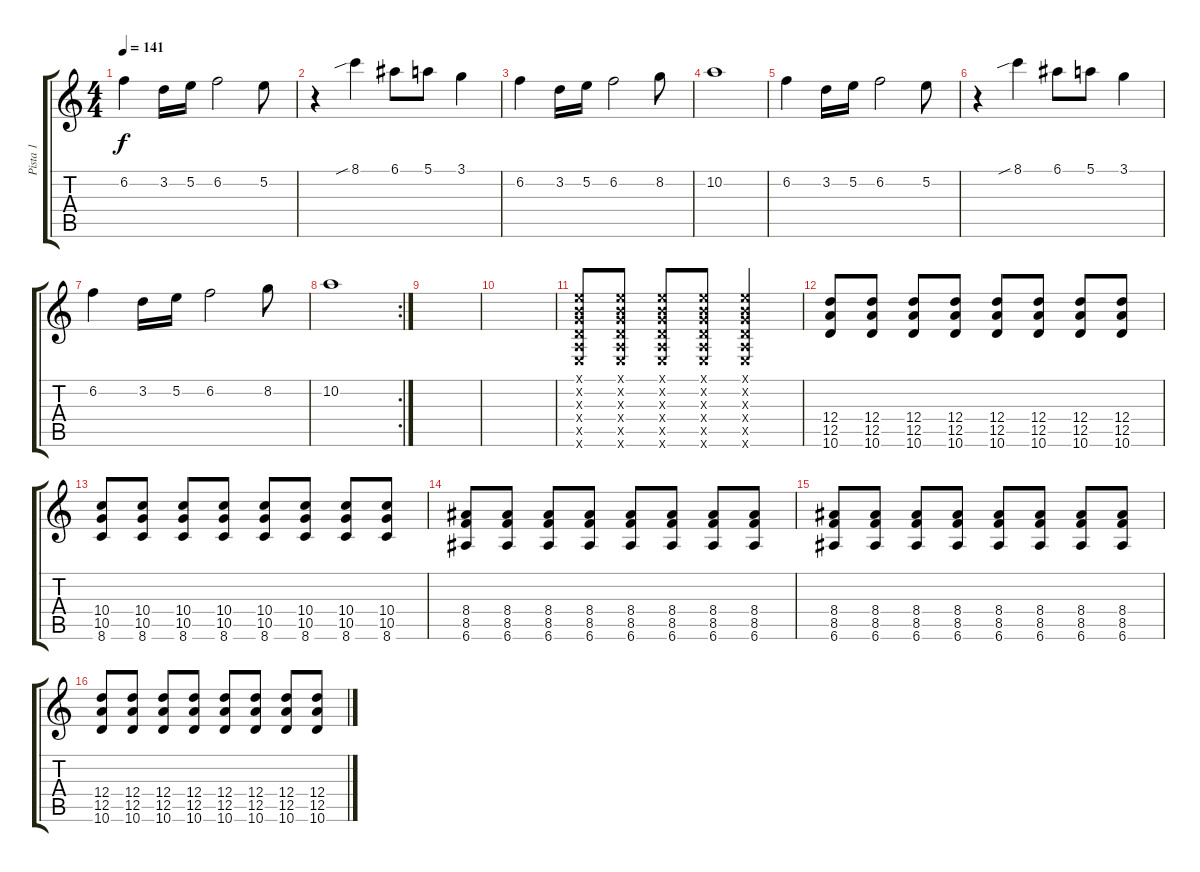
\track ("Pista 1" "Pista 1") {instrument electricguitarclean}
\staff {score tabs}
\tuning (E4 B3 G3 D3 A2 E2) {hide}
\ts (4 4)
\tempo 141
\clef g2
\ks c
6.2.4{dy f} 3.2.16 5.2.16 6.2.2 5.2.8 |
r.4 8.1{sib}.4 6.1.8 5.1.8 3.1.4 |
6.2.4 3.2.16 5.2.16 6.2.2 8.2.8 |
10.2.1 |
6.2.4 3.2.16 5.2.16 6.2.2 5.2.8 |
r.4 8.1{sib}.4 6.1.8 5.1.8 3.1.4 |
6.2.4 3.2.16 5.2.16 6.2.2 8.2.8 |
\rc 2
10.2.1 |
|
|
(0.1{x} 0.2{x} 0.3{x} 0.4{x} 0.5{x} 0.6{x}).8 (0.1{x} 0.2{x} 0.3{x} 0.4{x} 0.5{x} 0.6{x}).8 (0.1{x} 0.2{x} 0.3{x} 0.4{x} 0.5{x} 0.6{x}).8 (0.1{x} 0.2{x} 0.3{x} 0.4{x} 0.5{x} 0.6{x}).8 (0.1{x} 0.2{x} 0.3{x} 0.4{x} 0.5{x} 0.6{x}).2 |
(12.4 12.5 10.6).8 (12.4 12.5 10.6).8 (12.4 12.5 10.6).8 (12.4 12.5 10.6).8 (12.4 12.5 10.6).8 (12.4 12.5 10.6).8 (12.4 12.5 10.6).8 (12.4 12.5 10.6).8 |
(10.4 10.5 8.6).8 (10.4 10.5 8.6).8 (10.4 10.5 8.6).8 (10.4 10.5 8.6).8 (10.4 10.5 8.6).8 (10.4 10.5 8.6).8 (10.4 10.5 8.6).8 (10.4 10.5 8.6).8 |
(8.4 8.5 6.6).8 (8.4 8.5 6.6).8 (8.4 8.5 6.6).8 (8.4 8.5 6.6).8 (8.4 8.5 6.6).8 (8.4 8.5 6.6).8 (8.4 8.5 6.6).8 (8.4 8.5 6.6).8 |
(8.4 8.5 6.6).8 (8.4 8.5 6.6).8 (8.4 8.5 6.6).8 (8.4 8.5 6.6).8 (8.4 8.5 6.6).8 (8.4 8.5 6.6).8 (8.4 8.5 6.6).8 (8.4 8.5 6.6).8 |
(12.4 12.5 10.6).8 (12.4 12.5 10.6).8 (12.4 12.5 10.6).8 (12.4 12.5 10.6).8 (12.4 12.5 10.6).8 (12.4 12.5 10.6).8 (12.4 12.5 10.6).8 (12.4 12.5 10.6).8
